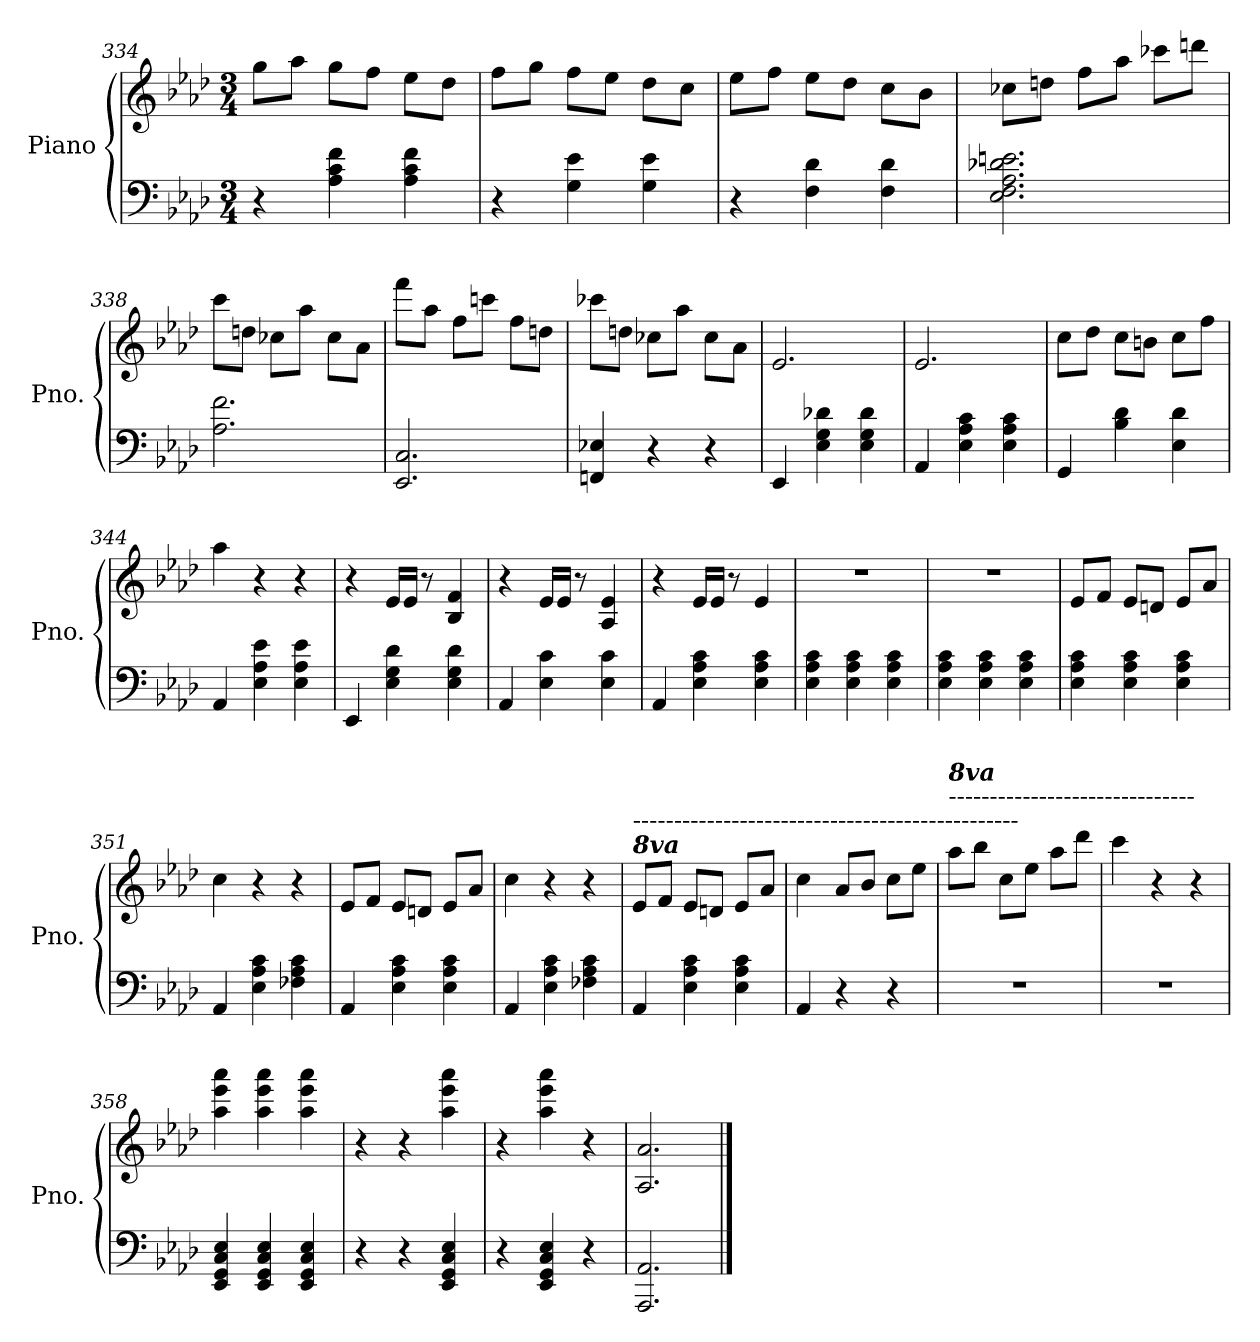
**kern	**kern
*part1	*part1
*staff2	*staff1
*I"Piano	*
*I'Pno.	*
*clefF4	*clefG2
*k[b-e-a-d-]	*k[b-e-a-d-]
*M3/4	*M3/4
=334	=334
4r	8gg\L
.	8aa-\J
4A-\ 4c\ 4f\	8gg\L
.	8ff\J
4A-\ 4c\ 4f\	8ee-\L
.	8dd-\J
=335	=335
4r	8ff\L
.	8gg\J
4G\ 4e-\	8ff\L
.	8ee-\J
4G\ 4e-\	8dd-\L
.	8cc\J
=336	=336
4r	8ee-\L
.	8ff\J
4F\ 4d-\	8ee-\L
.	8dd-\J
4F\ 4d-\	8cc\L
.	8b-\J
!!LO:LB:g=z
=337	=337
2.E-\ 2.F\ 2.A-\ 2.d-X\ 2.en\	8cc-X\L
.	8ddn\J
.	8ff\L
.	8aa-\J
.	8ccc-X\L
.	8dddn\J
=338	=338
2.A-\ 2.f\	8ccc\L
.	8ddn\J
.	8cc-X\L
.	8aa-\J
.	8cc-\L
.	8a-\J
=339	=339
2.EE-/ 2.C/	8fff\L
.	8aa-\J
.	8ff\L
.	8cccn\J
.	8ff\L
.	8ddn\J
=340	=340
4FFn/ 4E-X/	8ccc-X\L
.	8ddn\J
4r	8cc-X\L
.	8aa-\J
4r	8cc-\L
.	8a-\J
=341	=341
4EE-/	2.e-/
4E-\ 4G\ 4d-X\	.
4E-\ 4G\ 4d-\	.
!!LO:PB:g=z
=342	=342
4AA-/	2.e-/
4E-\ 4A-\ 4c\	.
4E-\ 4A-\ 4c\	.
=343	=343
4GG/	8cc\L
.	8dd-\J
4B-\ 4d-\	8cc\L
.	8bn\J
4E-\ 4d-\	8cc\L
.	8ff\J
=344	=344
4AA-/	4aa-\
4E-\ 4A-\ 4e-\	4r
4E-\ 4A-\ 4e-\	4r
=345	=345
4EE-/	4r
4E-\ 4G\ 4d-\	16e-/LL
.	16e-/JJ
.	8r
4E-\ 4G\ 4d-\	4B-/ 4f/
=346	=346
4AA-/	4r
4E-\ 4c\	16e-/LL
.	16e-/JJ
.	8r
4E-\ 4c\	4A-/ 4e-/
=347	=347
4AA-/	4r
4E-\ 4A-\ 4c\	16e-/LL
.	16e-/JJ
.	8r
4E-\ 4A-\ 4c\	4e-/
=348	=348
4E-\ 4A-\ 4c\	2.r
4E-\ 4A-\ 4c\	.
4E-\ 4A-\ 4c\	.
=349	=349
4E-\ 4A-\ 4c\	2.r
4E-\ 4A-\ 4c\	.
4E-\ 4A-\ 4c\	.
!!LO:LB:g=z
=350	=350
4E-\ 4A-\ 4c\	8e-/L
.	8f/J
4E-\ 4A-\ 4c\	8e-/L
.	8dn/J
4E-\ 4A-\ 4c\	8e-/L
.	8a-/J
=351	=351
4AA-/	4cc\
4E-\ 4A-\ 4c\	4r
4F-X\ 4A-\ 4c\	4r
=352	=352
4AA-/	8e-/L
.	8f/J
4E-\ 4A-\ 4c\	8e-/L
.	8dn/J
4E-\ 4A-\ 4c\	8e-/L
.	8a-/J
=353	=353
4AA-/	4cc\
4E-\ 4A-\ 4c\	4r
4F-X\ 4A-\ 4c\	4r
=354	=354
!	!LO:TX:a:Bi:t=8va
!	!LO:TX:a:t=-----------------------------------------------
4AA-/	8e-/L
.	8f/J
4E-\ 4A-\ 4c\	8e-/L
.	8dn/J
4E-\ 4A-\ 4c\	8e-/L
.	8a-/J
=355	=355
4AA-/	4cc\
4r	8a-/L
.	8b-/J
4r	8cc\L
.	8ee-\J
!!LO:LB:g=z
=356	=356
!	!LO:TX:a:t=------------------------------
!	!LO:TX:a:Bi:t=8va
2.r	8aa-\L
.	8bb-\J
.	8cc\L
.	8ee-\J
.	8aa-\L
.	8ddd-\J
=357	=357
2.r	4ccc\
.	4r
.	4r
=358	=358
4EE-/ 4GG/ 4C/ 4E-/	4aa-\ 4eee-\ 4aaa-\
4EE-/ 4GG/ 4C/ 4E-/	4aa-\ 4eee-\ 4aaa-\
4EE-/ 4GG/ 4C/ 4E-/	4aa-\ 4eee-\ 4aaa-\
=359	=359
4r	4r
4r	4r
4EE-/ 4GG/ 4C/ 4E-/	4aa-\ 4eee-\ 4aaa-\
=360	=360
4r	4r
4EE-/ 4GG/ 4C/ 4E-/	4aa-\ 4eee-\ 4aaa-\
4r	4r
=361	=361
2.AAA-/ 2.AA-/	2.A-/ 2.a-/
==	==
*-	*-
